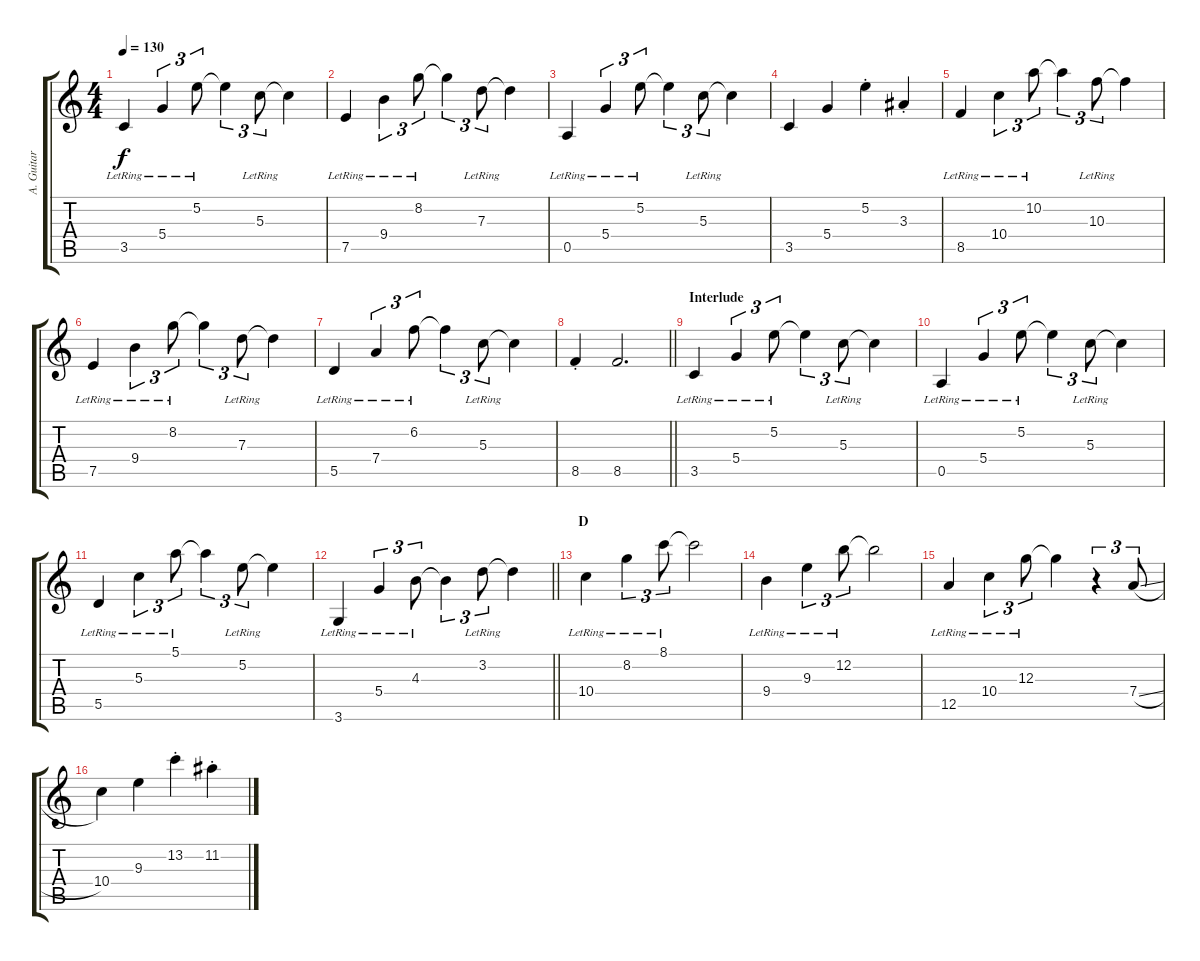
\track ("A. Guitar II" "A. Guitar ") {instrument acousticguitarsteel}
\staff {score tabs}
\tuning (E4 B3 G3 D3 A2 E2) {hide}
\ts (4 4)
\tempo 130
\clef g2
\ks c
3.5{lr}.4{dy f} 5.4{lr}.4{tu (3 2)} 5.2{lr}.8{tu (3 2)} 5.2{t}.4{tu (3 2)} 5.3{lr}.8{tu (3 2)} 5.3{t}.4 |
7.5{lr}.4 9.4{lr}.4{tu (3 2)} 8.2{lr}.8{tu (3 2)} 8.2{t}.4{tu (3 2)} 7.3{lr}.8{tu (3 2)} 7.3{t}.4 |
0.5{lr}.4 5.4{lr}.4{tu (3 2)} 5.2{lr}.8{tu (3 2)} 5.2{t}.4{tu (3 2)} 5.3{lr}.8{tu (3 2)} 5.3{t}.4 |
3.5.4 5.4.4 5.2{st}.4 3.3{st}.4 |
8.5{lr}.4 10.4{lr}.4{tu (3 2)} 10.2{lr}.8{tu (3 2)} 10.2{t}.4{tu (3 2)} 10.3{lr}.8{tu (3 2)} 10.3{t}.4 |
7.5{lr}.4 9.4{lr}.4{tu (3 2)} 8.2{lr}.8{tu (3 2)} 8.2{t}.4{tu (3 2)} 7.3{lr}.8{tu (3 2)} 7.3{t}.4 |
5.5{lr}.4 7.4{lr}.4{tu (3 2)} 6.2{lr}.8{tu (3 2)} 6.2{t}.4{tu (3 2)} 5.3{lr}.8{tu (3 2)} 5.3{t}.4 |
\barLineRight lightlight
8.5{st}.4 8.5.2{d} |
\section ("" "Interlude")
3.5{lr}.4 5.4{lr}.4{tu (3 2)} 5.2{lr}.8{tu (3 2)} 5.2{t}.4{tu (3 2)} 5.3{lr}.8{tu (3 2)} 5.3{t}.4 |
0.5{lr}.4 5.4{lr}.4{tu (3 2)} 5.2{lr}.8{tu (3 2)} 5.2{t}.4{tu (3 2)} 5.3{lr}.8{tu (3 2)} 5.3{t}.4 |
5.5{lr}.4 5.3{lr}.4{tu (3 2)} 5.1{lr}.8{tu (3 2)} 5.1{t}.4{tu (3 2)} 5.2{lr}.8{tu (3 2)} 5.2{t}.4 |
\barLineRight lightlight
3.6{lr}.4 5.4{lr}.4{tu (3 2)} 4.3{lr}.8{tu (3 2)} 4.3{t}.4{tu (3 2)} 3.2{lr}.8{tu (3 2)} 3.2{t}.4 |
\section ("" "D")
10.4{lr}.4 8.2{lr}.4{tu (3 2)} 8.1{lr}.8{tu (3 2)} 8.1{t}.2 |
9.4{lr}.4 9.3{lr}.4{tu (3 2)} 12.2{lr}.8{tu (3 2)} 12.2{t}.2 |
12.5{lr}.4 10.4{lr}.4{tu (3 2)} 12.3{lr}.8{tu (3 2)} 12.3{t}.4 r.4{tu (3 2)} 7.4{sl}.8{tu (3 2)} |
10.4.4 9.3.4 13.2{st}.4 11.2{st}.4
